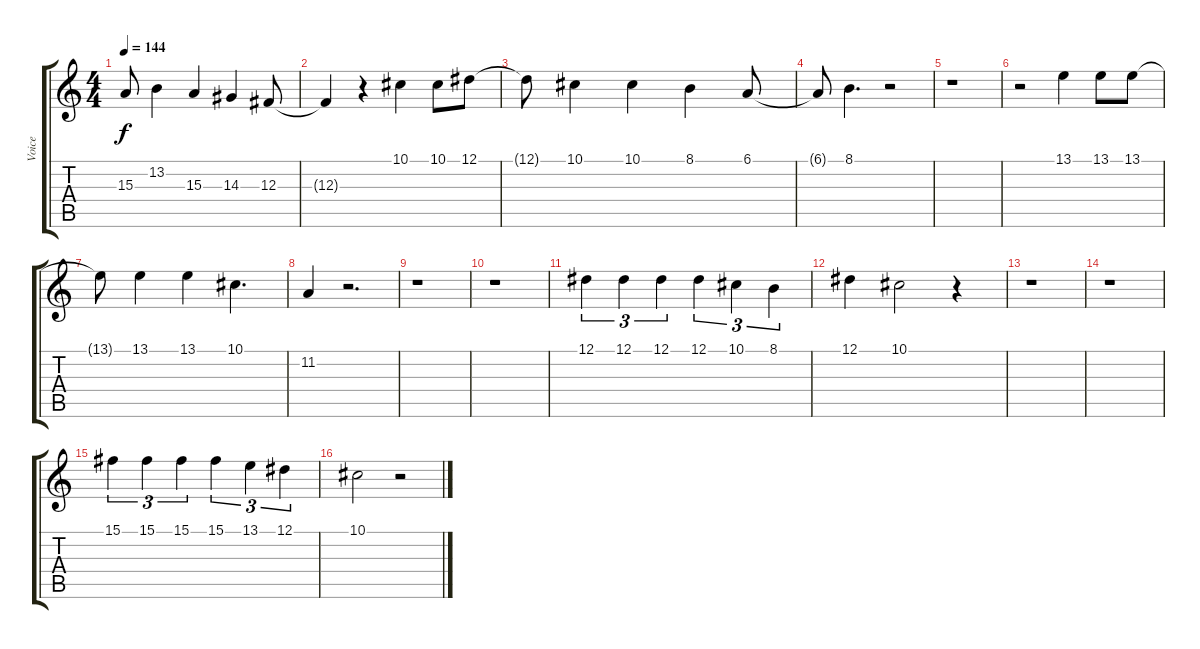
\track ("Voice" "Voice") {mute instrument lead3calliope}
\staff {score tabs}
\tuning (Eb4 Bb3 Gb3 Db3 Ab2 Eb2) {hide}
\ts (4 4)
\tempo 144
\clef g2
\ks c
15.3.8{dy f} 13.2.4 15.3.4 14.3.4 12.3.8 |
12.3{t}.4 r.4 10.1.4 10.1.8 12.1.8 |
12.1{t}.8 10.1.4 10.1.4 8.1.4 6.1.8 |
6.1{t}.8 8.1.4{d} r.2 |
r.1 |
r.2 13.1.4 13.1.8 13.1.8 |
13.1{t}.8 13.1.4 13.1.4 10.1.4{d} |
11.2.4 r.2{d} |
r.1 |
r.1 |
12.1.4{tu (3 2)} 12.1.4{tu (3 2)} 12.1.4{tu (3 2)} 12.1.4{tu (3 2)} 10.1.4{tu (3 2)} 8.1.4{tu (3 2)} |
12.1.4 10.1.2 r.4 |
r.1 |
r.1 |
15.1.4{tu (3 2)} 15.1.4{tu (3 2)} 15.1.4{tu (3 2)} 15.1.4{tu (3 2)} 13.1.4{tu (3 2)} 12.1.4{tu (3 2)} |
10.1.2 r.2
